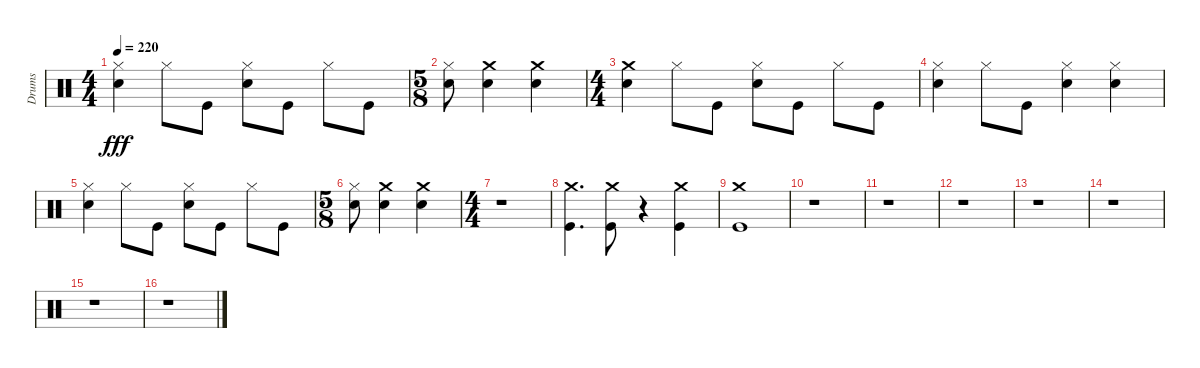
\track ("Drums" "Drums") {instrument percussion}
\staff {score}
\articulation defaults
\ts (4 4)
\tempo 220
\clef neutral
\ks c
("Snare (hit) 2" "Hi-Hat (closed)").4{dy fff} "Hi-Hat (closed)".8 "Kick (hit)".8 ("Snare (hit) 2" "Hi-Hat (closed)").8 "Kick (hit)".8 "Hi-Hat (closed)".8 "Kick (hit)".8 |
\ts (5 8)
("Snare (hit) 2" "Hi-Hat (closed)").8 ("Crash medium (hit)" "Snare (hit) 2").4 ("Crash medium (hit)" "Snare (hit) 2").4 |
\ts (4 4)
("Snare (hit) 2" "Crash medium (hit)").4 "Hi-Hat (closed)".8 "Kick (hit)".8 ("Hi-Hat (closed)" "Snare (hit) 2").8 "Kick (hit)".8 "Hi-Hat (closed)".8 "Kick (hit)".8 |
("Hi-Hat (closed)" "Snare (hit) 2").4 "Hi-Hat (closed)".8 "Kick (hit)".8 ("Hi-Hat (closed)" "Snare (hit) 2").4 ("Snare (hit) 2" "Hi-Hat (closed)").4 |
("Hi-Hat (closed)" "Snare (hit) 2").4 "Hi-Hat (closed)".8 "Kick (hit)".8 ("Hi-Hat (closed)" "Snare (hit) 2").8 "Kick (hit)".8 "Hi-Hat (closed)".8 "Kick (hit)".8 |
\ts (5 8)
("Hi-Hat (closed)" "Snare (hit) 2").8 ("Snare (hit) 2" "Crash medium (hit)").4 ("Crash medium (hit)" "Snare (hit) 2").4 |
\ts (4 4)
r.1 |
("Kick (hit)" "Crash medium (hit)").4{d} ("Kick (hit)" "Crash medium (hit)").8 r.4 ("Kick (hit)" "Crash medium (hit)").4 |
("Crash medium (hit)" "Kick (hit)").1 |
r.1 |
r.1 |
r.1 |
r.1 |
r.1 |
r.1 |
r.1
